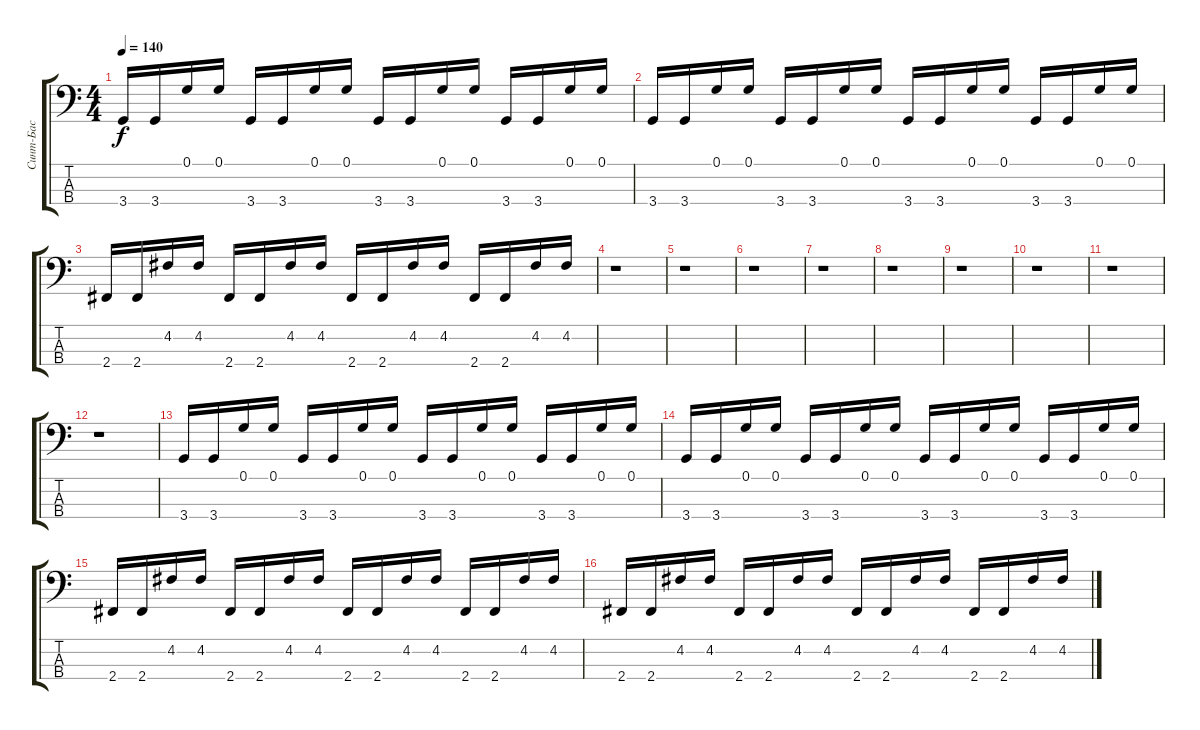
\track ("Синт-Бас" "Синт-Бас") {instrument electricbassfinger}
\staff {score tabs}
\tuning (G2 D2 A1 E1) {hide}
\ts (4 4)
\tempo 140
\clef f4
\ks c
3.4.16{dy f} 3.4.16 0.1.16 0.1.16 3.4.16 3.4.16 0.1.16 0.1.16 3.4.16 3.4.16 0.1.16 0.1.16 3.4.16 3.4.16 0.1.16 0.1.16 |
3.4.16 3.4.16 0.1.16 0.1.16 3.4.16 3.4.16 0.1.16 0.1.16 3.4.16 3.4.16 0.1.16 0.1.16 3.4.16 3.4.16 0.1.16 0.1.16 |
2.4.16 2.4.16 4.2.16 4.2.16 2.4.16 2.4.16 4.2.16 4.2.16 2.4.16 2.4.16 4.2.16 4.2.16 2.4.16 2.4.16 4.2.16 4.2.16 |
r.1 |
r.1 |
r.1 |
r.1 |
r.1 |
r.1 |
r.1 |
r.1 |
r.1 |
3.4.16 3.4.16 0.1.16 0.1.16 3.4.16 3.4.16 0.1.16 0.1.16 3.4.16 3.4.16 0.1.16 0.1.16 3.4.16 3.4.16 0.1.16 0.1.16 |
3.4.16 3.4.16 0.1.16 0.1.16 3.4.16 3.4.16 0.1.16 0.1.16 3.4.16 3.4.16 0.1.16 0.1.16 3.4.16 3.4.16 0.1.16 0.1.16 |
2.4.16 2.4.16 4.2.16 4.2.16 2.4.16 2.4.16 4.2.16 4.2.16 2.4.16 2.4.16 4.2.16 4.2.16 2.4.16 2.4.16 4.2.16 4.2.16 |
2.4.16 2.4.16 4.2.16 4.2.16 2.4.16 2.4.16 4.2.16 4.2.16 2.4.16 2.4.16 4.2.16 4.2.16 2.4.16 2.4.16 4.2.16 4.2.16
